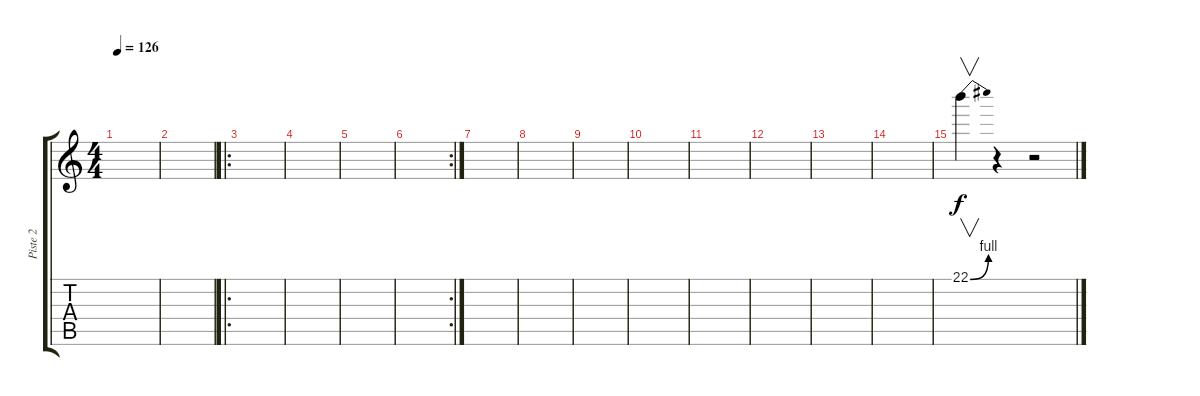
\track ("Piste 2" "Piste 2") {instrument overdrivenguitar}
\staff {score tabs}
\tuning (Db4 Ab3 E3 B2 Gb2 Db2) {hide}
\ts (4 4)
\tempo 126
\clef g2
\ks c
|
|
\ro
|
|
|
\rc 2
|
|
|
|
|
|
|
|
|
22.1{be (bend 0 0 60 4)}.4{v} r.4 r.2
